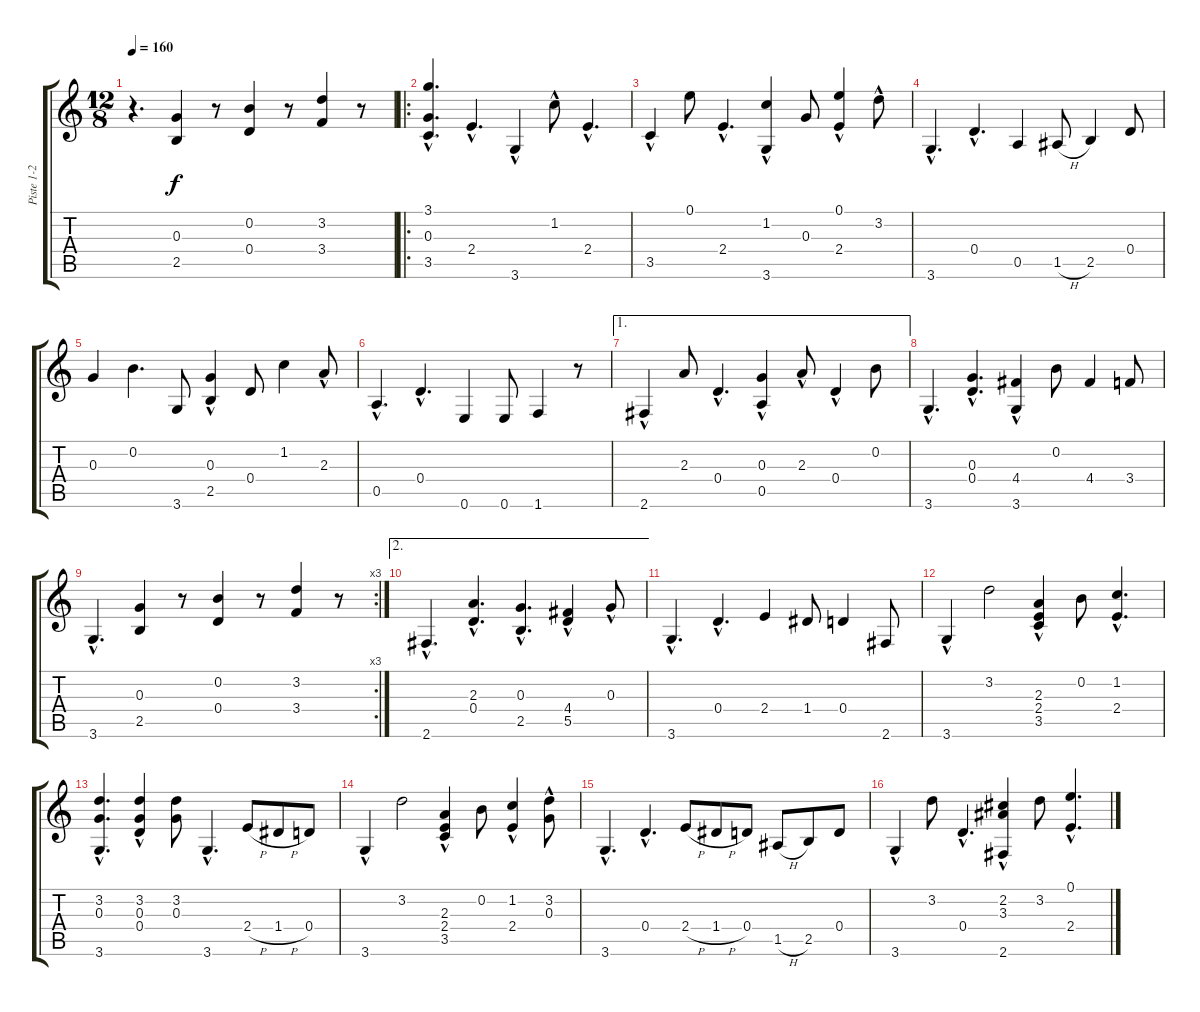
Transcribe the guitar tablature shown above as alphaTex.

\track ("Piste 1-2" "Piste 1-2") {instrument acousticguitarsteel}
\staff {score tabs}
\tuning (E4 B3 G3 D3 A2 E2) {hide}
\ts (12 8)
\tempo 160
\clef g2
\ks c
r.4{d dy f instrument acousticguitarsteel} (0.3 2.5).4 r.8 (0.2 0.4).4 r.8 (3.2 3.4).4 r.8 |
\ro
(3.1{hac} 0.3{hac} 3.5{hac}).4{d} 2.4{hac}.4{d} 3.6{hac}.4 1.2{hac}.8 2.4{hac}.4{d} |
3.5{hac}.4 0.1.8 2.4{hac}.4{d} (1.2 3.6{hac}).4 0.3.8 (0.1 2.4{hac}).4 3.2{hac}.8 |
3.6{hac}.4{d} 0.4{hac}.4{d} 0.5.4 1.5{h}.8 2.5.4 0.4.8 |
0.3.4 0.2.4{d} 3.6.8 (0.3 2.5{hac}).4 0.4.8 1.2.4 2.3{hac}.8 |
0.5{hac}.4{d} 0.4{hac}.4{d} 0.6.4 0.6.8 1.6.4 r.8 |
\ae 1
2.6{hac}.4 2.3.8 0.4{hac}.4{d} (0.3 0.5{hac}).4 2.3{hac}.8 0.4{hac}.4 0.2.8 |
3.6{hac}.4{d} (0.3{hac} 0.4{hac}).4{d} (4.4 3.6{hac}).4 0.2.8 4.4.4 3.4.8 |
\rc 3
3.6{hac}.4{d} (0.3 2.5).4 r.8 (0.2 0.4).4 r.8 (3.2 3.4).4 r.8 |
\ae 2
2.6{hac}.4{d} (2.3{hac} 0.4{hac}).4{d} (0.3{hac} 2.5{hac}).4{d} (4.4 5.5{hac}).4 0.3{hac}.8 |
3.6{hac}.4{d} 0.4{hac}.4{d} 2.4.4 1.4.8 0.4.4 2.6.8 |
3.6{hac}.4 3.2.2 (2.3 2.4 3.5{hac}).4 0.2.8 (1.2{hac} 2.4{hac}).4{d} |
(3.2 0.3 3.6{hac}).4{d} (3.2 0.3 0.4{hac}).4 (3.2 0.3).8 3.6{hac}.4{d} 2.4{h}.8 1.4{h}.8 0.4.8 |
3.6{hac}.4 3.2.2 (2.3 2.4 3.5{hac}).4 0.2.8 (1.2 2.4{hac}).4 (3.2{hac} 0.3{hac}).8 |
3.6{hac}.4{d} 0.4{hac}.4{d} 2.4{h}.8 1.4{h}.8 0.4.8 1.5{h}.8 2.5.8 0.4.8 |
3.6{hac}.4 3.2.8 0.4{hac}.4{d} (2.2 3.3 2.6{hac}).4 3.2.8 (0.1 2.4{hac}).4{d}
